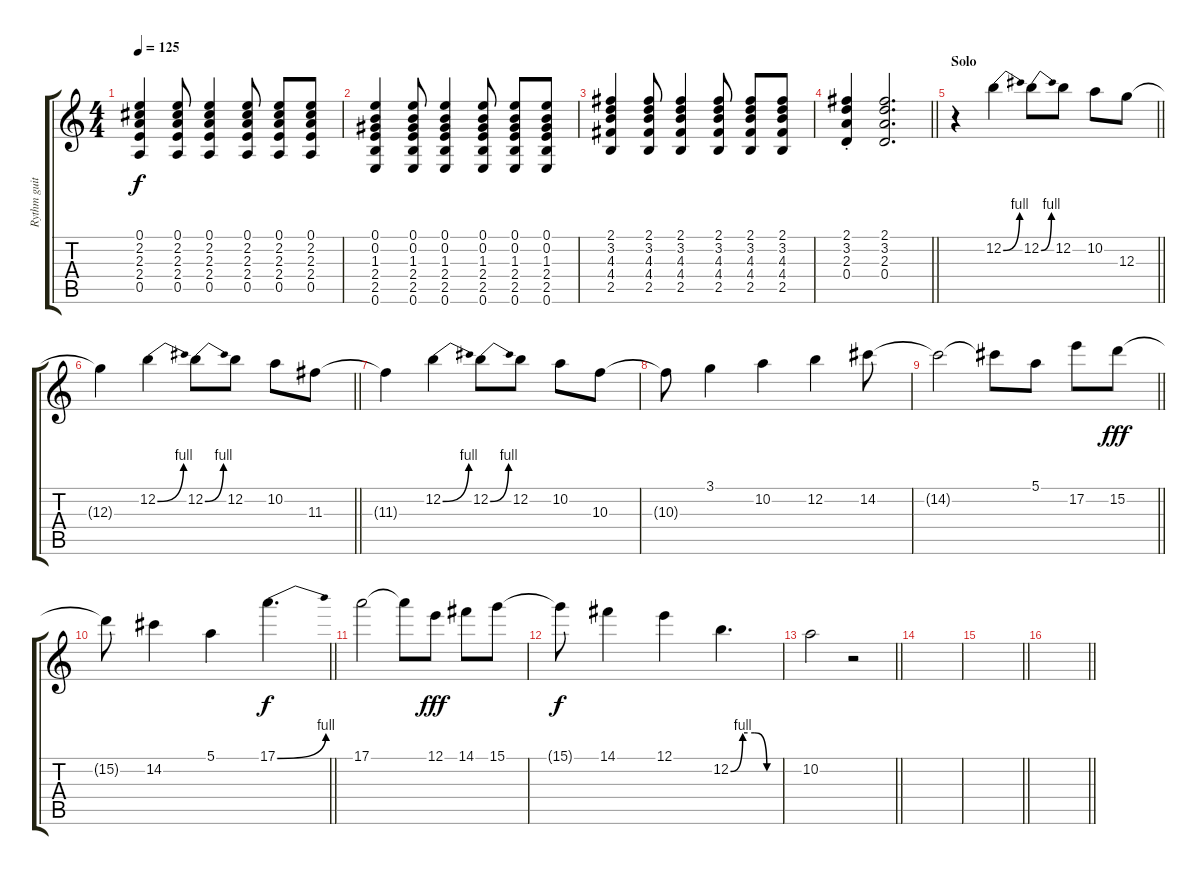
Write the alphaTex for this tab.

\track ("Rythm guitar" "Rythm guit") {instrument electricguitarjazz}
\staff {score tabs}
\tuning (E4 B3 G3 D3 A2 E2) {hide}
\ts (4 4)
\tempo 125
\clef g2
\ks c
(0.1 2.2 2.3 2.4 0.5).4{dy f} (0.1 2.2 2.3 2.4 0.5).8 (0.1 2.2 2.3 2.4 0.5).4 (0.1 2.2 2.3 2.4 0.5).8 (0.1 2.2 2.3 2.4 0.5).8 (0.1 2.2 2.3 2.4 0.5).8 |
(0.1 0.2 1.3 2.4 2.5 0.6).4 (0.1 0.2 1.3 2.4 2.5 0.6).8 (0.1 0.2 1.3 2.4 2.5 0.6).4 (0.1 0.2 1.3 2.4 2.5 0.6).8 (0.1 0.2 1.3 2.4 2.5 0.6).8 (0.1 0.2 1.3 2.4 2.5 0.6).8 |
(2.1 3.2 4.3 4.4 2.5).4 (2.1 3.2 4.3 4.4 2.5).8 (2.1 3.2 4.3 4.4 2.5).4 (2.1 3.2 4.3 4.4 2.5).8 (2.1 3.2 4.3 4.4 2.5).8 (2.1 3.2 4.3 4.4 2.5).8 |
\barLineRight lightlight
(2.1{st} 3.2{st} 2.3{st} 0.4{st}).4 (2.1 3.2 2.3 0.4).2{d} |
\section ("" "Solo")
\barLineRight lightlight
r.4 12.2{be (bend 0 0 60 4)}.4{volume 16 instrument overdrivenguitar} 12.2{be (bend 0 0 60 4)}.8 12.2.8 10.2.8 12.3.8 |
\barLineRight lightlight
12.3{t}.4 12.2{be (bend 0 0 60 4)}.4 12.2{be (bend 0 0 60 4)}.8 12.2.8 10.2.8 11.3.8 |
\section ("" "")
11.3{t}.4 12.2{be (bend 0 0 60 4)}.4 12.2{be (bend 0 0 60 4)}.8 12.2.8 10.2.8 10.3.8 |
10.3{t}.8 3.1.4 10.2.4 12.2.4 14.2.8 |
\barLineRight lightlight
14.2{t}.2 14.2{t}.8 5.1.8 17.2.8 15.2.8{dy fff} |
\barLineRight lightlight
15.2{t}.8 14.2.4 5.1.4 17.1{be (bend 0 0 60 4)}.4{d dy f} |
17.1.2 17.1{t}.8 12.1.8{dy fff} 14.1.8 15.1.8 |
15.1{t}.8{dy f} 14.1.4 12.1.4 12.2{be (custom 0 0 15 4 30 4 45 0 60 0)}.4{d} |
\barLineRight lightlight
10.2.2 r.2 |
|
\barLineRight lightlight
|
\barLineRight lightlight
